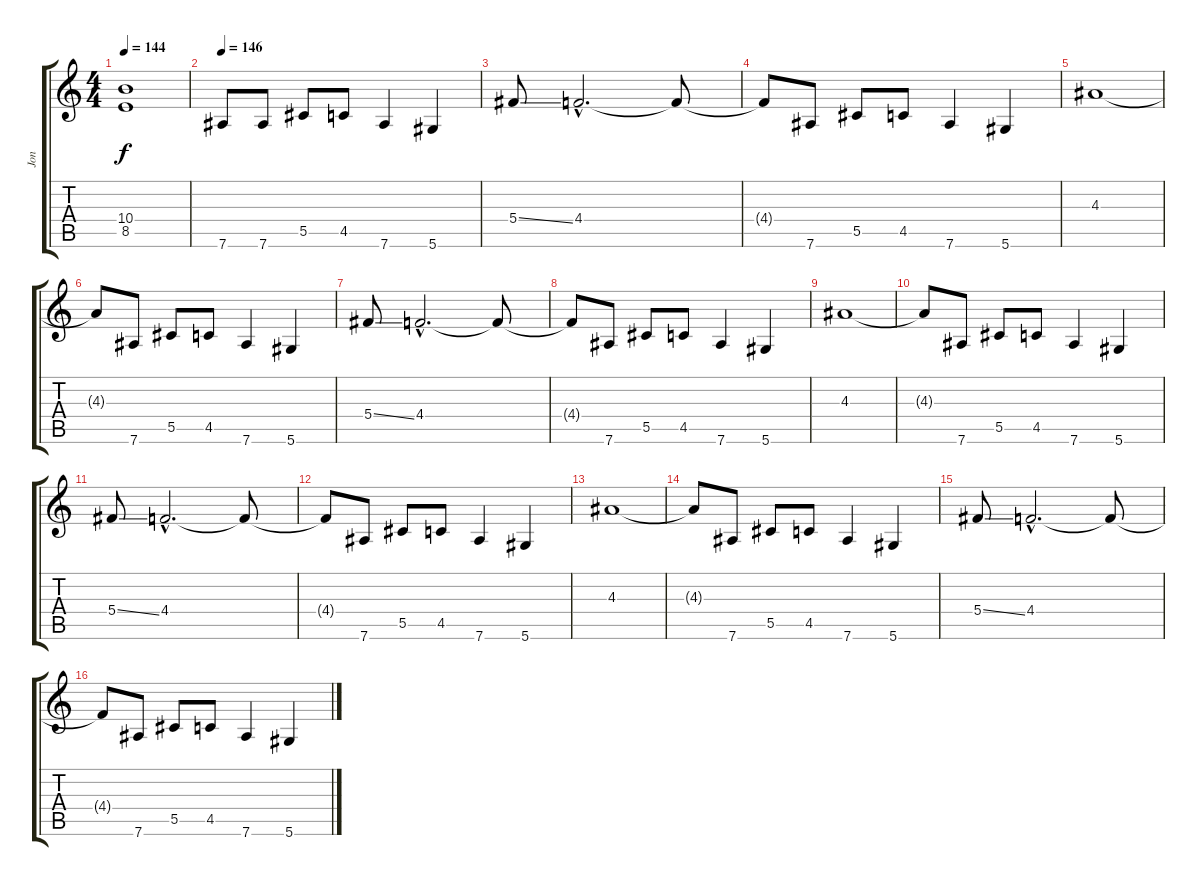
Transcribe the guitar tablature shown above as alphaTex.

\track ("Jon" "Jon") {instrument distortionguitar}
\staff {score tabs}
\tuning (Eb4 Bb3 Gb3 Db3 Ab2 Eb2) {hide}
\ts (4 4)
\tempo 144
\clef g2
\ks c
(10.4{t} 8.5{t}).1{dy f} |
\tempo 146
7.6.8 7.6.8 5.5.8 4.5.8 7.6.4 5.6.4 |
5.4{ss}.8 4.4{hac}.2{d} 4.4{t}.8 |
4.4{t}.8 7.6.8 5.5.8 4.5.8 7.6.4 5.6.4 |
4.3.1 |
4.3{t}.8 7.6.8 5.5.8 4.5.8 7.6.4 5.6.4 |
5.4{ss}.8 4.4{hac}.2{d} 4.4{t}.8 |
4.4{t}.8 7.6.8 5.5.8 4.5.8 7.6.4 5.6.4 |
4.3.1 |
4.3{t}.8 7.6.8 5.5.8 4.5.8 7.6.4 5.6.4 |
5.4{ss}.8 4.4{hac}.2{d} 4.4{t}.8 |
4.4{t}.8 7.6.8 5.5.8 4.5.8 7.6.4 5.6.4 |
4.3.1 |
4.3{t}.8 7.6.8 5.5.8 4.5.8 7.6.4 5.6.4 |
5.4{ss}.8 4.4{hac}.2{d} 4.4{t}.8 |
4.4{t}.8 7.6.8 5.5.8 4.5.8 7.6.4 5.6.4
